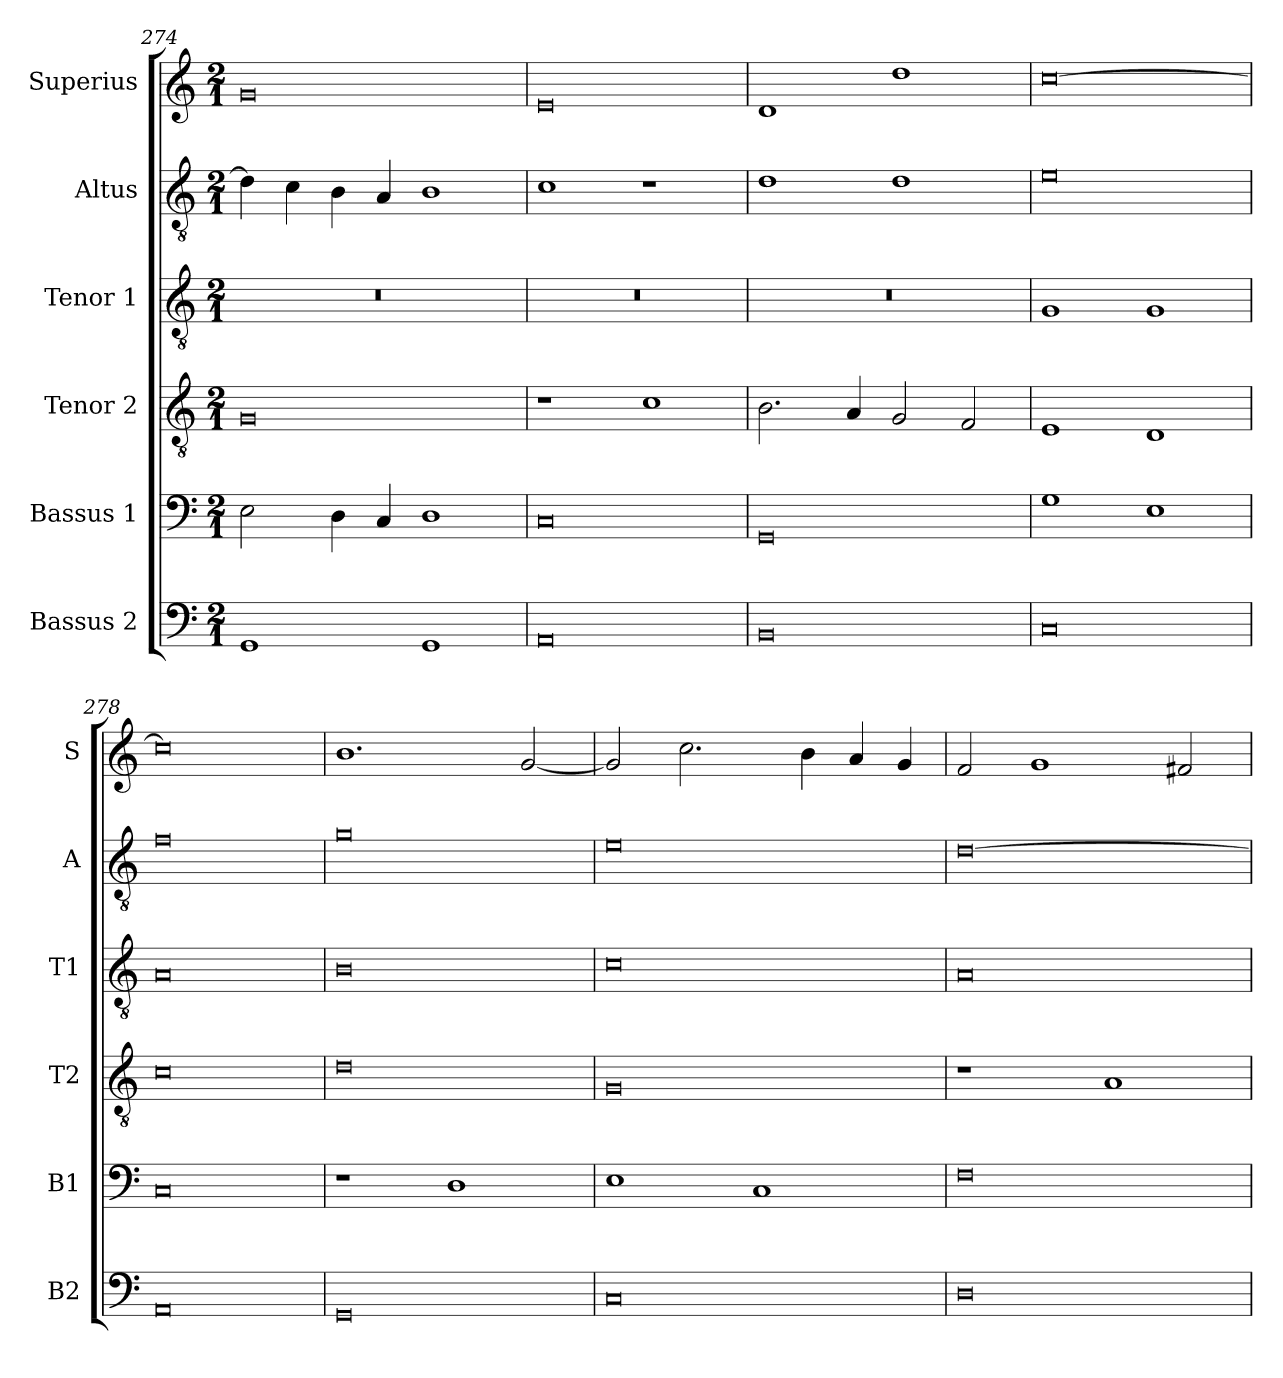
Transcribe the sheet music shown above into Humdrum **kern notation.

**kern	**kern	**kern	**kern	**kern	**kern
*part6	*part5	*part4	*part3	*part2	*part1
*staff6	*staff5	*staff4	*staff3	*staff2	*staff1
*I"Bassus 2	*I"Bassus 1	*I"Tenor 2	*I"Tenor 1	*I"Altus	*I"Superius
*I'B2	*I'B1	*I'T2	*I'T1	*I'A	*I'S
*clefF4	*clefF4	*clefGv2	*clefGv2	*clefGv2	*clefG2
*k[]	*k[]	*k[]	*k[]	*k[]	*k[]
*M2/1	*M2/1	*M2/1	*M2/1	*M2/1	*M2/1
=274	=274	=274	=274	=274	=274
1GG	2E	0G	0r	4d]	0g
.	.	.	.	4c	.
.	4D	.	.	4B	.
.	4C	.	.	4A	.
1GG	1D	.	.	1B	.
=275	=275	=275	=275	=275	=275
0AA	0C	1r	0r	1c	0e
.	.	1c	.	1r	.
=276	=276	=276	=276	=276	=276
0BB	0GG	2.B	0r	1d	1d
.	.	4A	.	.	.
.	.	2G	.	1d	1dd
.	.	2F	.	.	.
=277	=277	=277	=277	=277	=277
0C	1G	1E	1G	0e	[0cc
.	1E	1D	1G	.	.
=278	=278	=278	=278	=278	=278
0AA	0C	0c	0A	0f	0cc]
=279	=279	=279	=279	=279	=279
0GG	1r	0d	0B	0g	1.b
.	1D	.	.	.	.
.	.	.	.	.	[2g
=280	=280	=280	=280	=280	=280
0C	1E	0G	0c	0e	2g]
.	.	.	.	.	2.cc
.	1C	.	.	.	.
.	.	.	.	.	4b
.	.	.	.	.	4a
.	.	.	.	.	4g
=281	=281	=281	=281	=281	=281
0D	0F	1r	0A	[0d	2f
.	.	.	.	.	1g
.	.	1A	.	.	.
.	.	.	.	.	2f#X
=	=	=	=	=	=
*-	*-	*-	*-	*-	*-
